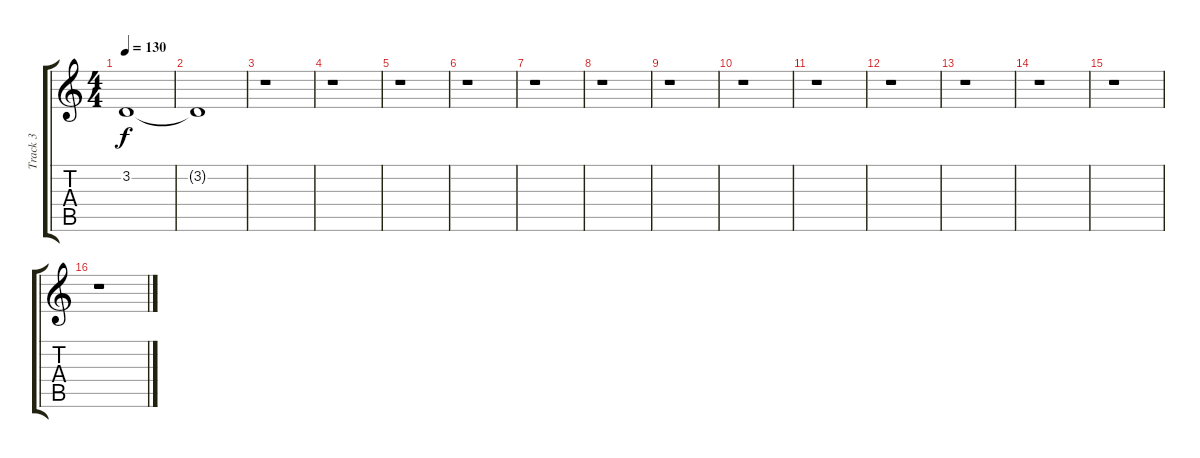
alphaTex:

\track ("Track 3" "Track 3") {instrument pad3polysynth}
\staff {score tabs}
\tuning (E4 B3 G3 D3 A2 E2) {hide}
\ts (4 4)
\tempo 130
\clef g2
\ks c
3.2.1{dy f} |
3.2{t}.1 |
r.1 |
r.1 |
r.1 |
r.1 |
r.1 |
r.1 |
r.1 |
r.1 |
r.1 |
r.1 |
r.1 |
r.1 |
r.1 |
r.1
